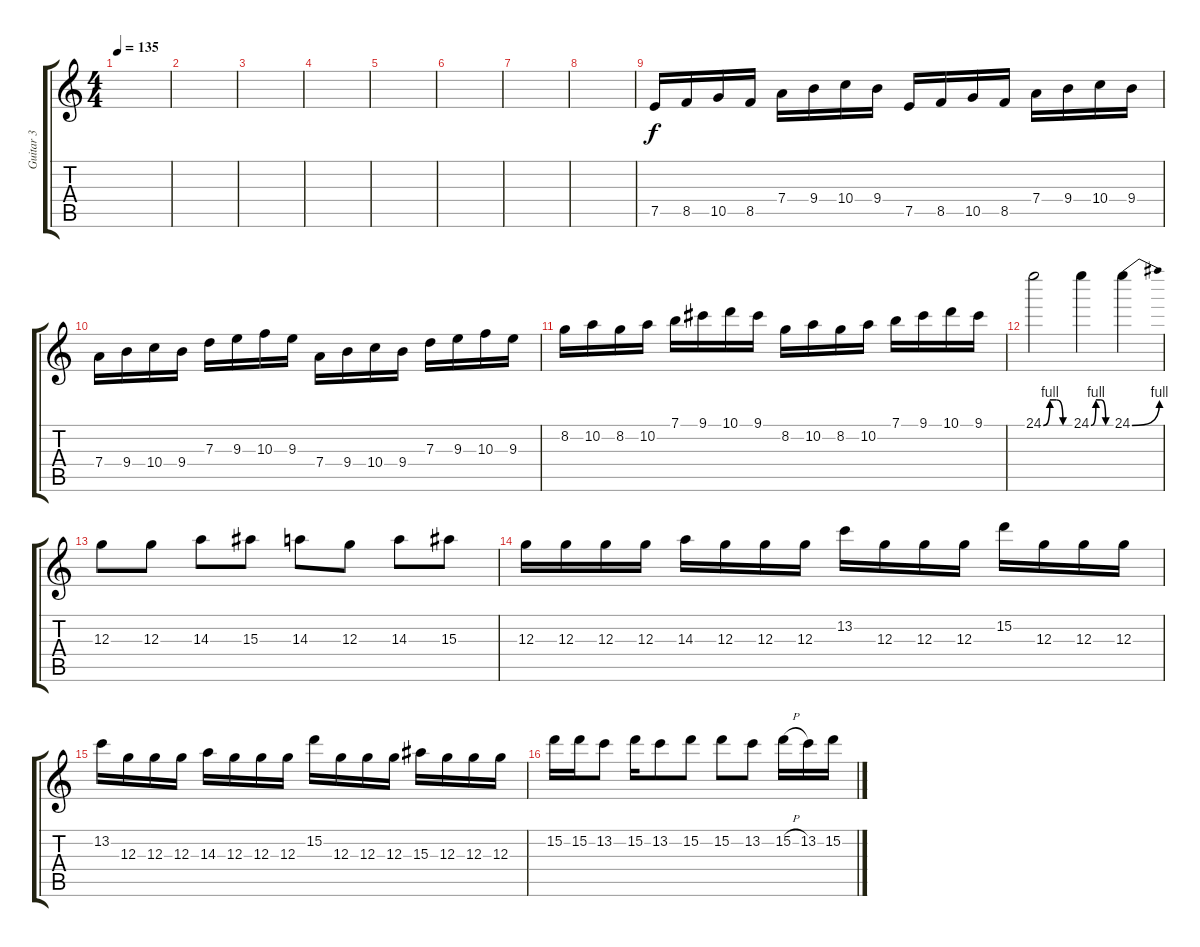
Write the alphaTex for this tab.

\track ("Guitar 3" "Guitar 3") {instrument distortionguitar}
\staff {score tabs}
\tuning (E4 B3 G3 D3 A2 E2) {hide}
\ts (4 4)
\tempo 135
\clef g2
\ks c
|
|
|
|
|
|
|
|
7.5.16 8.5.16 10.5.16 8.5.16 7.4.16 9.4.16 10.4.16 9.4.16 7.5.16 8.5.16 10.5.16 8.5.16 7.4.16 9.4.16 10.4.16 9.4.16 |
7.4.16 9.4.16 10.4.16 9.4.16 7.3.16 9.3.16 10.3.16 9.3.16 7.4.16 9.4.16 10.4.16 9.4.16 7.3.16 9.3.16 10.3.16 9.3.16 |
8.2.16 10.2.16 8.2.16 10.2.16 7.1.16 9.1.16 10.1.16 9.1.16 8.2.16 10.2.16 8.2.16 10.2.16 7.1.16 9.1.16 10.1.16 9.1.16 |
24.1{be (custom 0 0 15 4 30 4 45 0 60 0)}.2 24.1{be (custom 0 0 15 4 30 4 45 0 60 0)}.4 24.1{be (bend 0 0 60 4)}.4 |
12.3.8 12.3.8 14.3.8 15.3.8 14.3.8 12.3.8 14.3.8 15.3.8 |
12.3.16 12.3.16 12.3.16 12.3.16 14.3.16 12.3.16 12.3.16 12.3.16 13.2.16 12.3.16 12.3.16 12.3.16 15.2.16 12.3.16 12.3.16 12.3.16 |
13.2.16 12.3.16 12.3.16 12.3.16 14.3.16 12.3.16 12.3.16 12.3.16 15.2.16 12.3.16 12.3.16 12.3.16 15.3.16 12.3.16 12.3.16 12.3.16 |
15.2.16 15.2.16 13.2.8 15.2.16 13.2.8 15.2.8 15.2.8 13.2.8 15.2{h}.16 13.2.16 15.2.16
